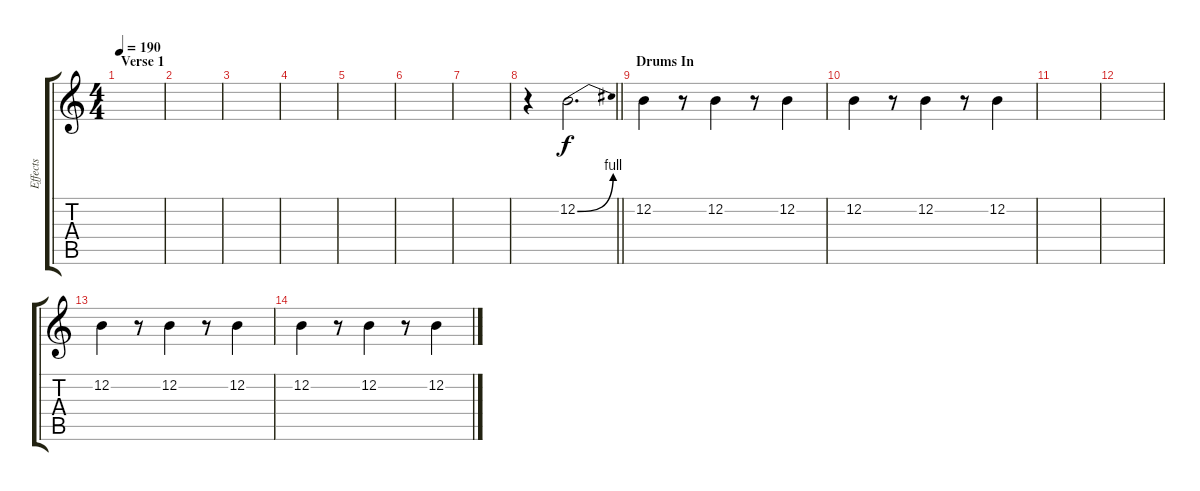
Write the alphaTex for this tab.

\track ("Effects" "Effects") {instrument seashore}
\staff {score tabs}
\tuning (E4 B3 G3 D3 A2 E2) {hide}
\ts (4 4)
\section ("" "Verse 1")
\tempo 190
\clef g2
\ks c
|
|
|
|
|
|
|
\barLineRight lightlight
r.4 12.2{be (bend 0 0 60 4)}.2{d} |
\section ("" "Drums In")
12.2.4 r.8 12.2.4 r.8 12.2.4 |
12.2.4 r.8 12.2.4 r.8 12.2.4 |
|
|
12.2.4 r.8 12.2.4 r.8 12.2.4 |
12.2.4 r.8 12.2.4 r.8 12.2.4
